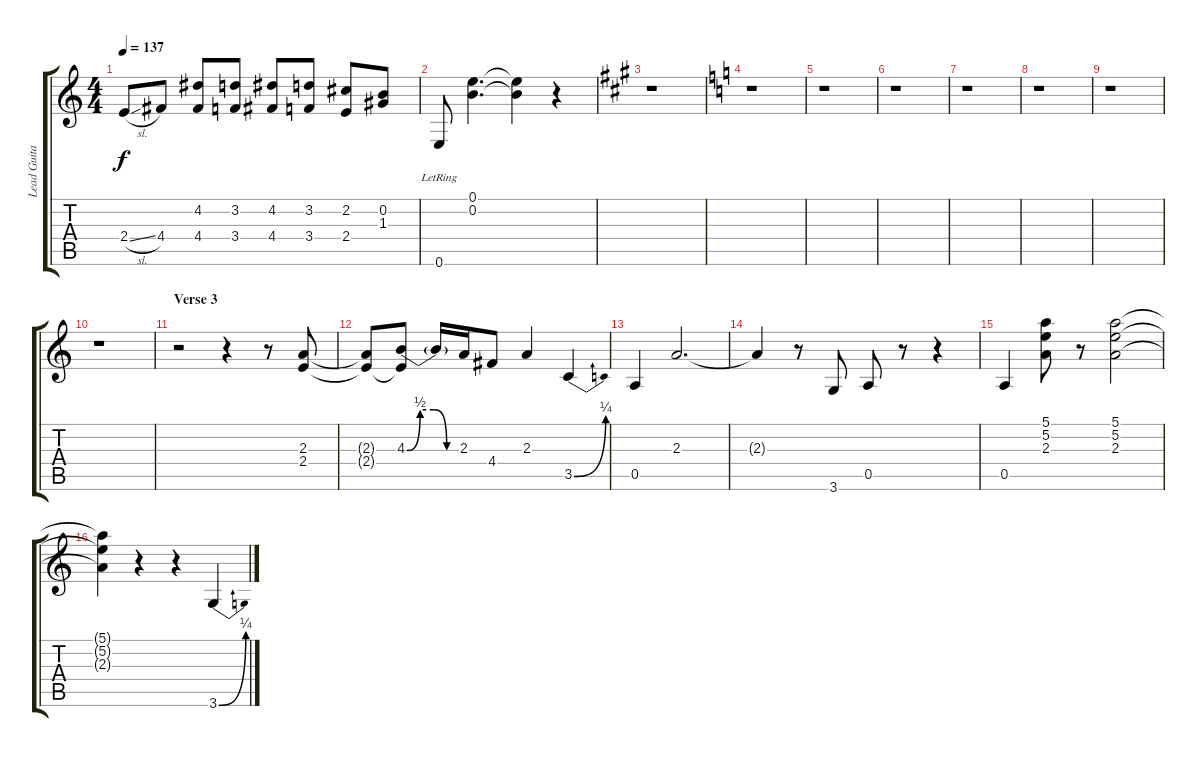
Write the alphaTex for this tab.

\track ("Lead Guitar 2" "Lead Guita") {instrument distortionguitar}
\staff {score tabs}
\tuning (E4 B3 G3 D3 A2 E2) {hide}
\ts (4 4)
\tempo 137
\clef g2
\ks c
2.4{sl}.8{dy f} 4.4.8 (4.2 4.4).8 (3.2 3.4).8 (4.2 4.4).8 (3.2 3.4).8 (2.2 2.4).8 (0.2 1.3).8 |
0.6{lr}.8 (0.1 0.2).4{d} (0.1{t} 0.2{t}).4 r.4 |
\ks a
r.1 |
\ks c
r.1 |
r.1 |
r.1 |
r.1 |
r.1 |
r.1 |
r.1 |
\section ("" "Verse 3")
r.2 r.4 r.8 (2.3 2.4).8 |
(2.3{t} 2.4{t}).8 (4.3{be (custom 0 0 15 2 30 2 45 0 60 0)} 2.4{t}).8 4.3{t}.16 2.3.16 4.4.8 2.3.4 3.5{be (bend 0 0 60 1)}.4 |
0.5.4 2.3.2{d} |
2.3{t}.4 r.8 3.6.8 0.5.8 r.8 r.4 |
0.5.4 (5.1 5.2 2.3).8 r.8 (5.1 5.2 2.3).2 |
(5.1{t} 5.2{t} 2.3{t}).4 r.4 r.4 3.6{be (bend 0 0 60 1)}.4
